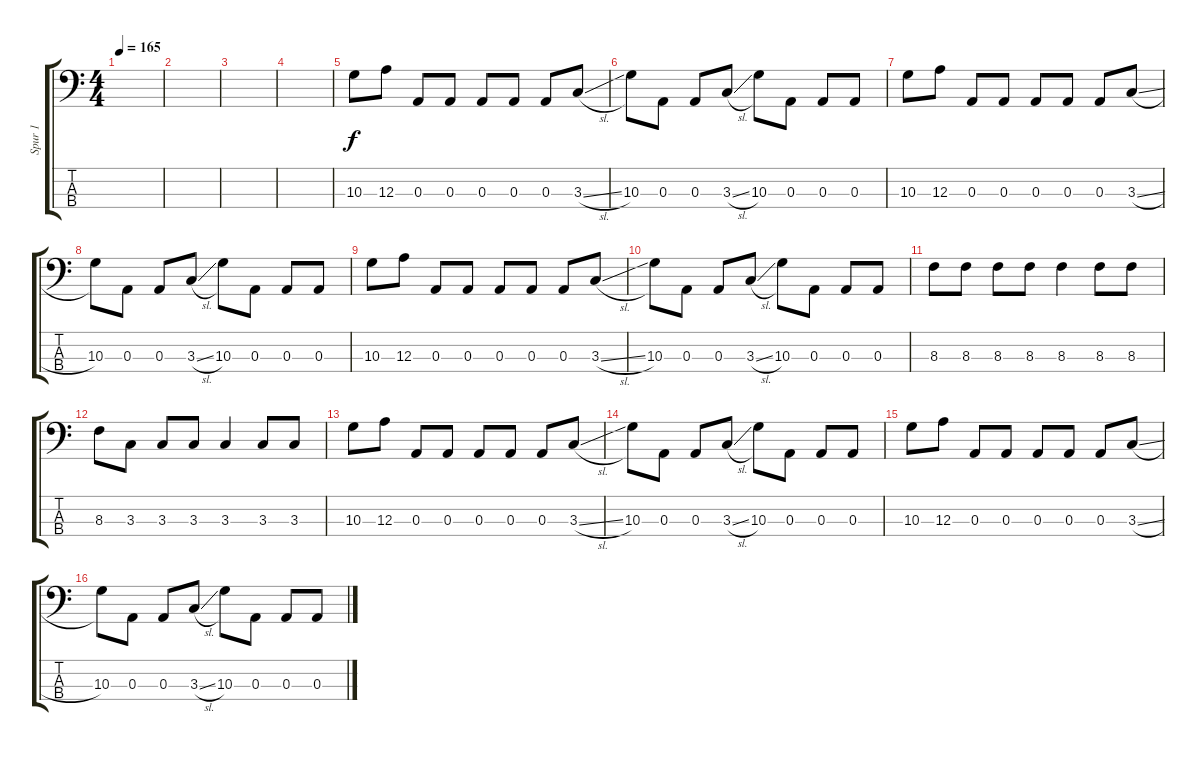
\track ("Spur 1" "Spur 1") {instrument fretlessbass}
\staff {score tabs}
\tuning (G2 D2 A1 E1) {hide}
\ts (4 4)
\tempo 165
\clef f4
\ks c
|
|
|
|
10.3.8{volume 16 instrument fretlessbass} 12.3.8 0.3.8 0.3.8 0.3.8 0.3.8 0.3.8 3.3{sl}.8 |
10.3.8 0.3.8 0.3.8 3.3{sl}.8 10.3.8 0.3.8 0.3.8 0.3.8 |
10.3.8 12.3.8 0.3.8 0.3.8 0.3.8 0.3.8 0.3.8 3.3{sl}.8 |
10.3.8 0.3.8 0.3.8 3.3{sl}.8 10.3.8 0.3.8 0.3.8 0.3.8 |
10.3.8 12.3.8 0.3.8 0.3.8 0.3.8 0.3.8 0.3.8 3.3{sl}.8 |
10.3.8 0.3.8 0.3.8 3.3{sl}.8 10.3.8 0.3.8 0.3.8 0.3.8 |
8.3.8 8.3.8 8.3.8 8.3.8 8.3.4 8.3.8 8.3.8 |
8.3.8 3.3.8 3.3.8 3.3.8 3.3.4 3.3.8 3.3.8 |
10.3.8 12.3.8 0.3.8 0.3.8 0.3.8 0.3.8 0.3.8 3.3{sl}.8 |
10.3.8 0.3.8 0.3.8 3.3{sl}.8 10.3.8 0.3.8 0.3.8 0.3.8 |
10.3.8 12.3.8 0.3.8 0.3.8 0.3.8 0.3.8 0.3.8 3.3{sl}.8 |
10.3.8 0.3.8 0.3.8 3.3{sl}.8 10.3.8 0.3.8 0.3.8 0.3.8
